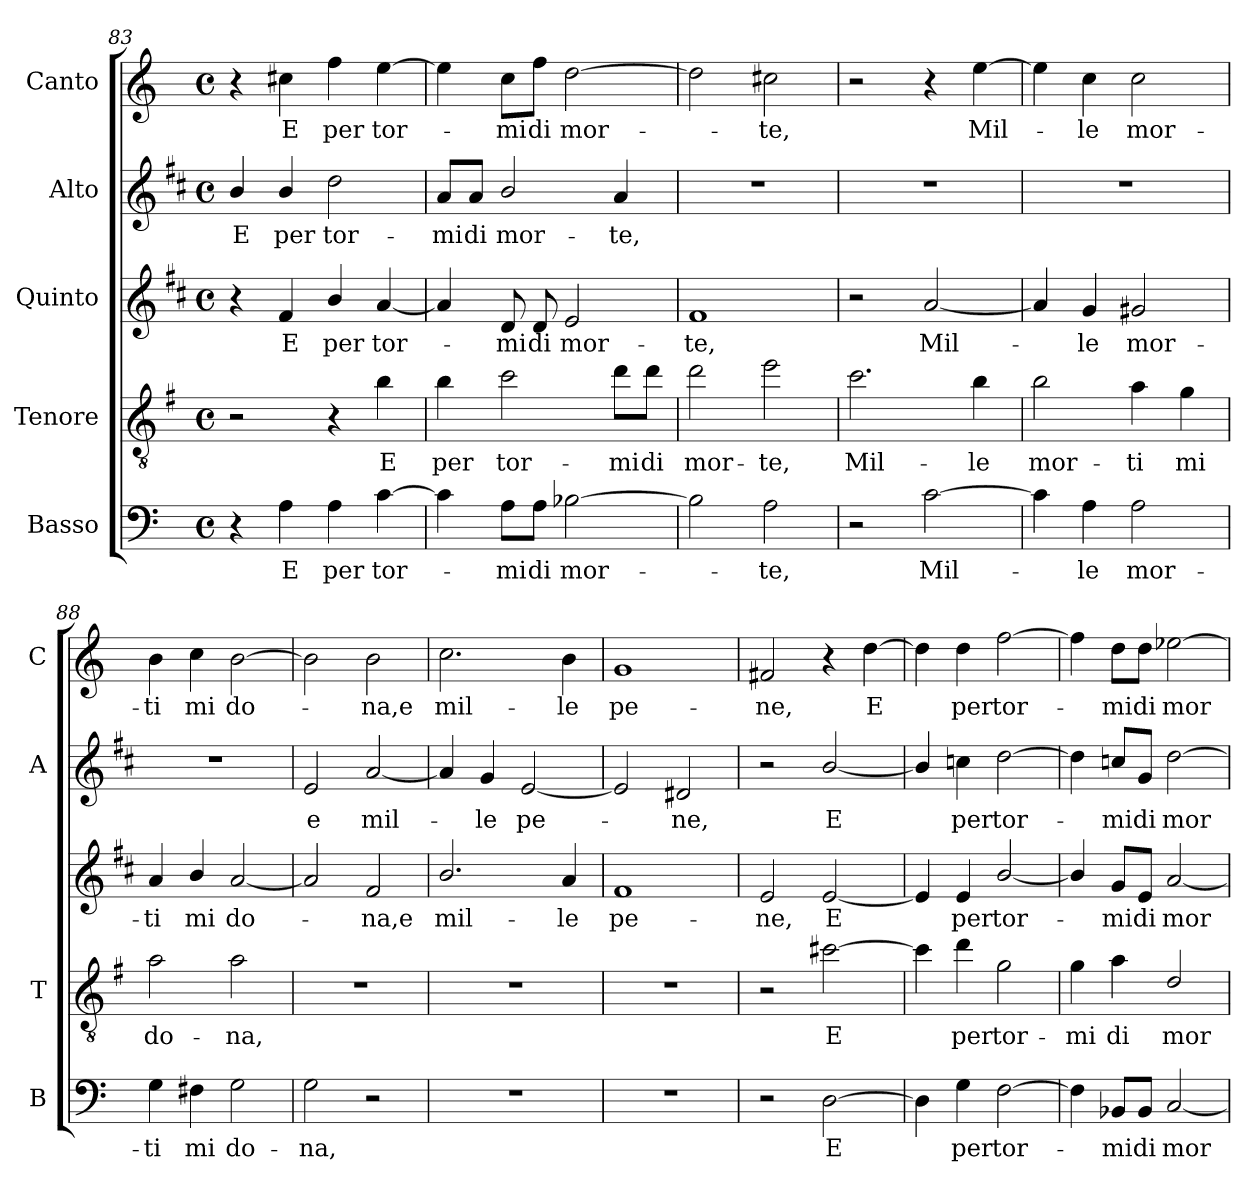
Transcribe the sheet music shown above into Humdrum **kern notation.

**kern	**text	**kern	**text	**kern	**text	**kern	**text	**kern	**text
*part5	*part5	*part4	*part4	*part3	*part3	*part2	*part2	*part1	*part1
*staff5	*staff5	*staff4	*staff4	*staff3	*staff3	*staff2	*staff2	*staff1	*staff1
*I"Basso	*	*I"Tenore	*	*I"Quinto	*	*I"Alto	*	*I"Canto	*
*I'B	*	*I'T	*	*	*	*I'A	*	*I'C	*
*clefF4	*	*clefGv2	*	*clefG2	*	*clefG2	*	*clefG2	*
*	*	*ITrd4c7	*	*ITrd1c2	*	*ITrd1c2	*	*	*
*k[]	*	*k[]	*	*k[]	*	*k[]	*	*k[]	*
*C:	*	*C:	*	*C:	*	*C:	*	*C:	*
*M4/4	*	*M4/4	*	*M4/4	*	*M4/4	*	*M4/4	*
*met(c)	*	*met(c)	*	*met(c)	*	*met(c)	*	*met(c)	*
=83	=83	=83	=83	=83	=83	=83	=83	=83	=83
!	!	!	!	!	!	!	!LO:LY:b	!	!
4r	.	2r	.	4r	.	4a/	E	4r	.
!	!LO:LY:b	!	!	!	!LO:LY:b	!	!LO:LY:b	!	!LO:LY:b
4A\	E	.	.	4e/	E	4a/	per	4cc#X\	E
!	!LO:LY:b	!	!	!	!LO:LY:b	!	!LO:LY:b	!	!LO:LY:b
4A\	per	4r	.	4a/	per	2cc\	tor-	4ff\	per
!	!LO:LY:b	!	!LO:LY:b	!	!LO:LY:b	!	!	!	!LO:LY:b
[4c\	tor-	4e\	E	[4g/	tor-	.	.	[4ee\	tor-
=84	=84	=84	=84	=84	=84	=84	=84	=84	=84
!	!	!	!LO:LY:b	!	!	!	!LO:LY:b	!	!
4c\]	.	4e\	per	4g/]	.	8g/L	-mi	4ee\]	.
!	!	!	!	!	!	!	!LO:LY:b	!	!
.	.	.	.	.	.	8g/J	di	.	.
!	!LO:LY:b	!	!LO:LY:b	!	!LO:LY:b	!	!LO:LY:b	!	!LO:LY:b
8A\L	-mi	2f\	tor-	8c/	-mi	2a/	mor-	8cc\L	-mi
!	!LO:LY:b	!	!	!	!LO:LY:b	!	!	!	!LO:LY:b
8A\J	di	.	.	8c/	di	.	.	8ff\J	di
!	!LO:LY:b	!	!	!	!LO:LY:b	!	!	!	!LO:LY:b
[2B-X\	mor-	.	.	2d/	mor-	.	.	[2dd\	mor-
!	!	!	!LO:LY:b	!	!	!	!LO:LY:b	!	!
.	.	8g\L	-mi	.	.	4g/	-te,	.	.
!	!	!	!LO:LY:b	!	!	!	!	!	!
.	.	8g\J	di	.	.	.	.	.	.
=85	=85	=85	=85	=85	=85	=85	=85	=85	=85
!	!	!	!LO:LY:b	!	!LO:LY:b	!	!	!	!
2B-\]	.	2g\	mor-	1e	-te,	1r	.	2dd\]	.
!	!LO:LY:b	!	!LO:LY:b	!	!	!	!	!	!LO:LY:b
2A\	-te,	2a\	-te,	.	.	.	.	2cc#X\	-te,
!!LO:LB:g=z
=86	=86	=86	=86	=86	=86	=86	=86	=86	=86
!	!	!	!LO:LY:b	!	!	!	!	!	!
2r	.	2.f\	Mil-	2r	.	1r	.	2r	.
!	!LO:LY:b	!	!	!	!LO:LY:b	!	!	!	!
[2c\	Mil-	.	.	[2g/	Mil-	.	.	4r	.
!	!	!	!LO:LY:b	!	!	!	!	!	!LO:LY:b
.	.	4e\	-le	.	.	.	.	[4ee\	Mil-
=87	=87	=87	=87	=87	=87	=87	=87	=87	=87
!	!	!	!LO:LY:b	!	!	!	!	!	!
4c\]	.	2e\	mor-	4g/]	.	1r	.	4ee\]	.
!	!LO:LY:b	!	!	!	!LO:LY:b	!	!	!	!LO:LY:b
4A\	-le	.	.	4f/	-le	.	.	4cc\	-le
!	!LO:LY:b	!	!LO:LY:b	!	!LO:LY:b	!	!	!	!LO:LY:b
2A\	mor-	4d\	-ti	2f#X/	mor-	.	.	2cc\	mor-
!	!	!	!LO:LY:b	!	!	!	!	!	!
.	.	4c\	mi	.	.	.	.	.	.
=88	=88	=88	=88	=88	=88	=88	=88	=88	=88
!	!LO:LY:b	!	!LO:LY:b	!	!LO:LY:b	!	!	!	!LO:LY:b
4G\	-ti	2d\	do-	4g/	-ti	1r	.	4b\	-ti
!	!LO:LY:b	!	!	!	!LO:LY:b	!	!	!	!LO:LY:b
4F#X\	mi	.	.	4a/	mi	.	.	4cc\	mi
!	!LO:LY:b	!	!LO:LY:b	!	!LO:LY:b	!	!	!	!LO:LY:b
2G\	do-	2d\	-na,	[2g/	do-	.	.	[2b\	do-
=89	=89	=89	=89	=89	=89	=89	=89	=89	=89
!	!LO:LY:b	!	!	!	!	!	!LO:LY:b	!	!
2G\	-na,	1r	.	2g/]	.	2d/	e	2b\]	.
!	!	!	!	!	!LO:LY:b	!	!LO:LY:b	!	!LO:LY:b
2r	.	.	.	2e/	-na,e	[2g/	mil-	2b\	-na,e
=90	=90	=90	=90	=90	=90	=90	=90	=90	=90
!	!	!	!	!	!LO:LY:b	!	!	!	!LO:LY:b
1r	.	1r	.	2.a/	mil-	4g/]	.	2.cc\	mil-
!	!	!	!	!	!	!	!LO:LY:b	!	!
.	.	.	.	.	.	4f/	-le	.	.
!	!	!	!	!	!	!	!LO:LY:b	!	!
.	.	.	.	.	.	[2d/	pe-	.	.
!	!	!	!	!	!LO:LY:b	!	!	!	!LO:LY:b
.	.	.	.	4g/	-le	.	.	4b\	-le
=91	=91	=91	=91	=91	=91	=91	=91	=91	=91
!	!	!	!	!	!LO:LY:b	!	!	!	!LO:LY:b
1r	.	1r	.	1e	pe-	2d/]	.	1g	pe-
!	!	!	!	!	!	!	!LO:LY:b	!	!
.	.	.	.	.	.	2c#X/	-ne,	.	.
=92	=92	=92	=92	=92	=92	=92	=92	=92	=92
!	!	!	!	!	!LO:LY:b	!	!	!	!LO:LY:b
2r	.	2r	.	2d/	-ne,	2r	.	2f#X/	-ne,
!	!LO:LY:b	!	!LO:LY:b	!	!LO:LY:b	!	!LO:LY:b	!	!
[2D\	E	[2f#X\	E	[2d/	E	[2a/	E	4r	.
!	!	!	!	!	!	!	!	!	!LO:LY:b
.	.	.	.	.	.	.	.	[4dd\	E
=93	=93	=93	=93	=93	=93	=93	=93	=93	=93
4D\]	.	4f#\]	.	4d/]	.	4a/]	.	4dd\]	.
!	!LO:LY:b	!	!LO:LY:b	!	!LO:LY:b	!	!LO:LY:b	!	!LO:LY:b
4G\	per	4g\	per	4d/	per	4b-X\	per	4dd\	per
!	!LO:LY:b	!	!LO:LY:b	!	!LO:LY:b	!	!LO:LY:b	!	!LO:LY:b
[2F\	tor-	2c\	tor-	[2a/	tor-	[2cc\	tor-	[2ff\	tor-
!!LO:LB:g=z
=94	=94	=94	=94	=94	=94	=94	=94	=94	=94
!	!	!	!LO:LY:b	!	!	!	!	!	!
4F\]	.	4c\	-mi	4a/]	.	4cc\]	.	4ff\]	.
!	!LO:LY:b	!	!LO:LY:b	!	!LO:LY:b	!	!LO:LY:b	!	!LO:LY:b
8BB-X/L	-mi	4d\	di	8f/L	-mi	8b-X/L	-mi	8dd\L	-mi
!	!LO:LY:b	!	!	!	!LO:LY:b	!	!LO:LY:b	!	!LO:LY:b
8BB-/J	di	.	.	8d/J	di	8f/J	di	8dd\J	di
!	!LO:LY:b	!	!LO:LY:b	!	!LO:LY:b	!	!LO:LY:b	!	!LO:LY:b
[2C/	mor-	2G/	mor-	[2g/	mor-	[2cc\	mor-	[2ee-X\	mor-
=	=	=	=	=	=	=	=	=	=
*-	*-	*-	*-	*-	*-	*-	*-	*-	*-
